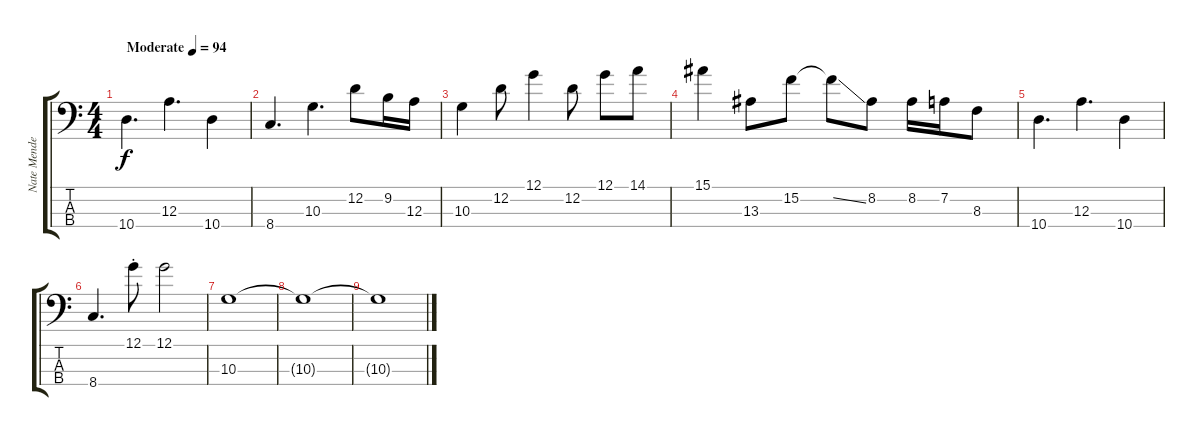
\track ("Nate Mendel - Bass" "Nate Mende") {instrument electricbassfinger}
\staff {score tabs}
\tuning (G2 D2 A1 E1) {hide}
\ts (4 4)
\tempo (94 "Moderate")
\clef f4
\ks c
10.4.4{d dy f instrument electricbassfinger} 12.3.4{d} 10.4.4 |
8.4.4{d} 10.3.4{d} 12.2.8 9.2.16 12.3.16 |
10.3.4 12.2.8 12.1.4 12.2.8 12.1.8 14.1.8 |
15.1.4 13.3.8 15.2.8 15.2{ss t}.8 8.2.8 8.2.16 7.2.16 8.3.8 |
10.4.4{d} 12.3.4{d} 10.4.4 |
8.4.4{d} 12.1{st}.8 12.1.2 |
10.3.1 |
10.3{t}.1 |
10.3{t}.1
